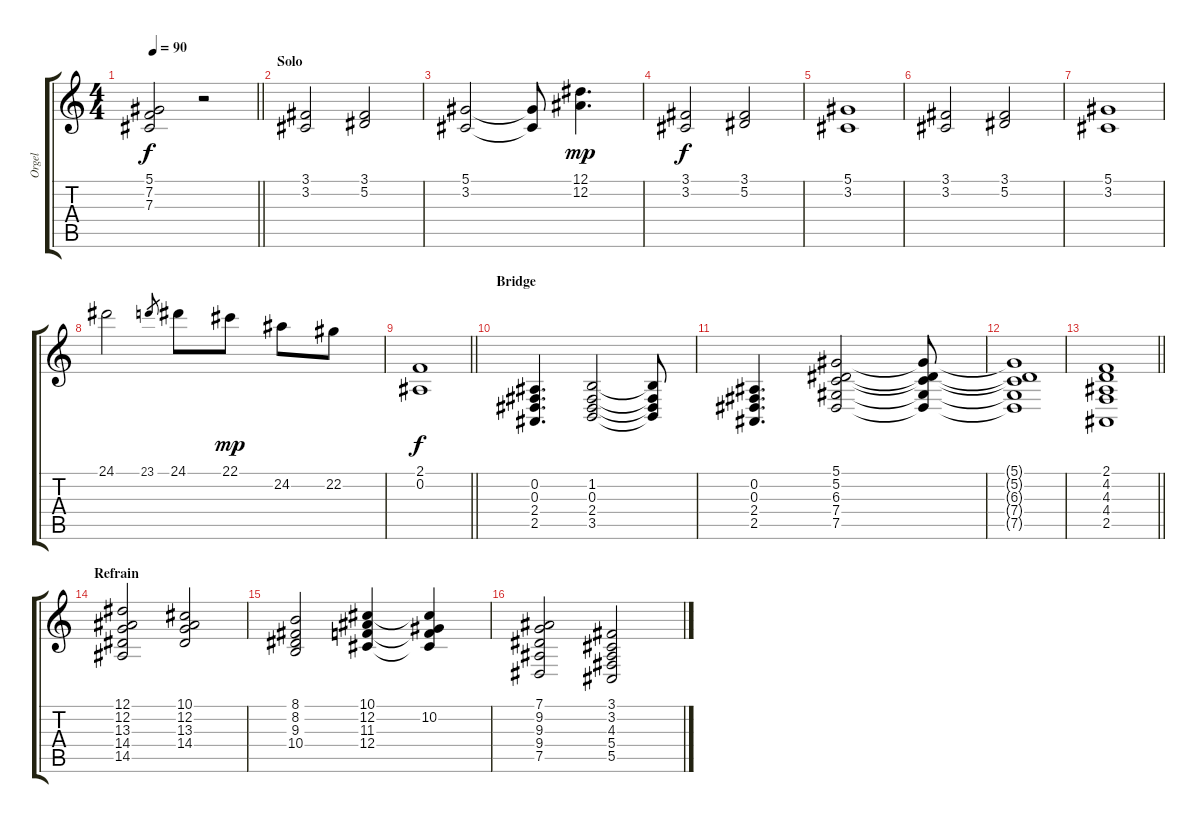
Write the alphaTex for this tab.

\track ("Orgel" "Orgel") {instrument rockorgan}
\staff {score tabs}
\tuning (Eb4 Bb3 Gb3 Db3 Ab2 Eb2) {hide}
\ts (4 4)
\tempo 90
\clef g2
\barLineRight lightlight
\ks c
(5.1{t} 7.2{t} 7.3{t}).2{dy f} r.2 |
\section ("" "Solo")
(3.1 3.2).2 (3.1 5.2).2 |
(5.1 3.2).2 (5.1{t} 3.2{t}).8 (12.1 12.2).4{d dy mp} |
(3.1 3.2).2{dy f} (3.1 5.2).2 |
(5.1 3.2).1 |
(3.1 3.2).2 (3.1 5.2).2 |
(5.1 3.2).1 |
24.1.2 23.1.8{gr} 24.1.8 22.1.8{dy mp} 24.2.8 22.2.8 |
\barLineRight lightlight
(2.1 0.2).1{dy f} |
\section ("" "Bridge")
(0.2 0.3 2.4 2.5).4{d} (1.2 0.3 2.4 3.5).2 (1.2{t} 0.3{t} 2.4{t} 3.5{t}).8 |
(0.2 0.3 2.4 2.5).4{d} (5.1 5.2 6.3 7.4 7.5).2 (5.1{t} 5.2{t} 6.3{t} 7.4{t} 7.5{t}).8 |
(5.1{t} 5.2{t} 6.3{t} 7.4{t} 7.5{t}).1 |
\barLineRight lightlight
(2.1 4.2 4.3 4.4 2.5).1 |
\section ("" "Refrain")
(12.1 12.2 13.3 14.4 14.5).2 (10.1 12.2 13.3 14.4).2 |
(8.1 8.2 9.3 10.4).2 (10.1 12.2 11.3 12.4).4 (10.1{t} 10.2 11.3{t} 12.4{t}).4 |
(7.1 9.2 9.3 9.4 7.5).2 (3.1 3.2 4.3 5.4 5.5).2
